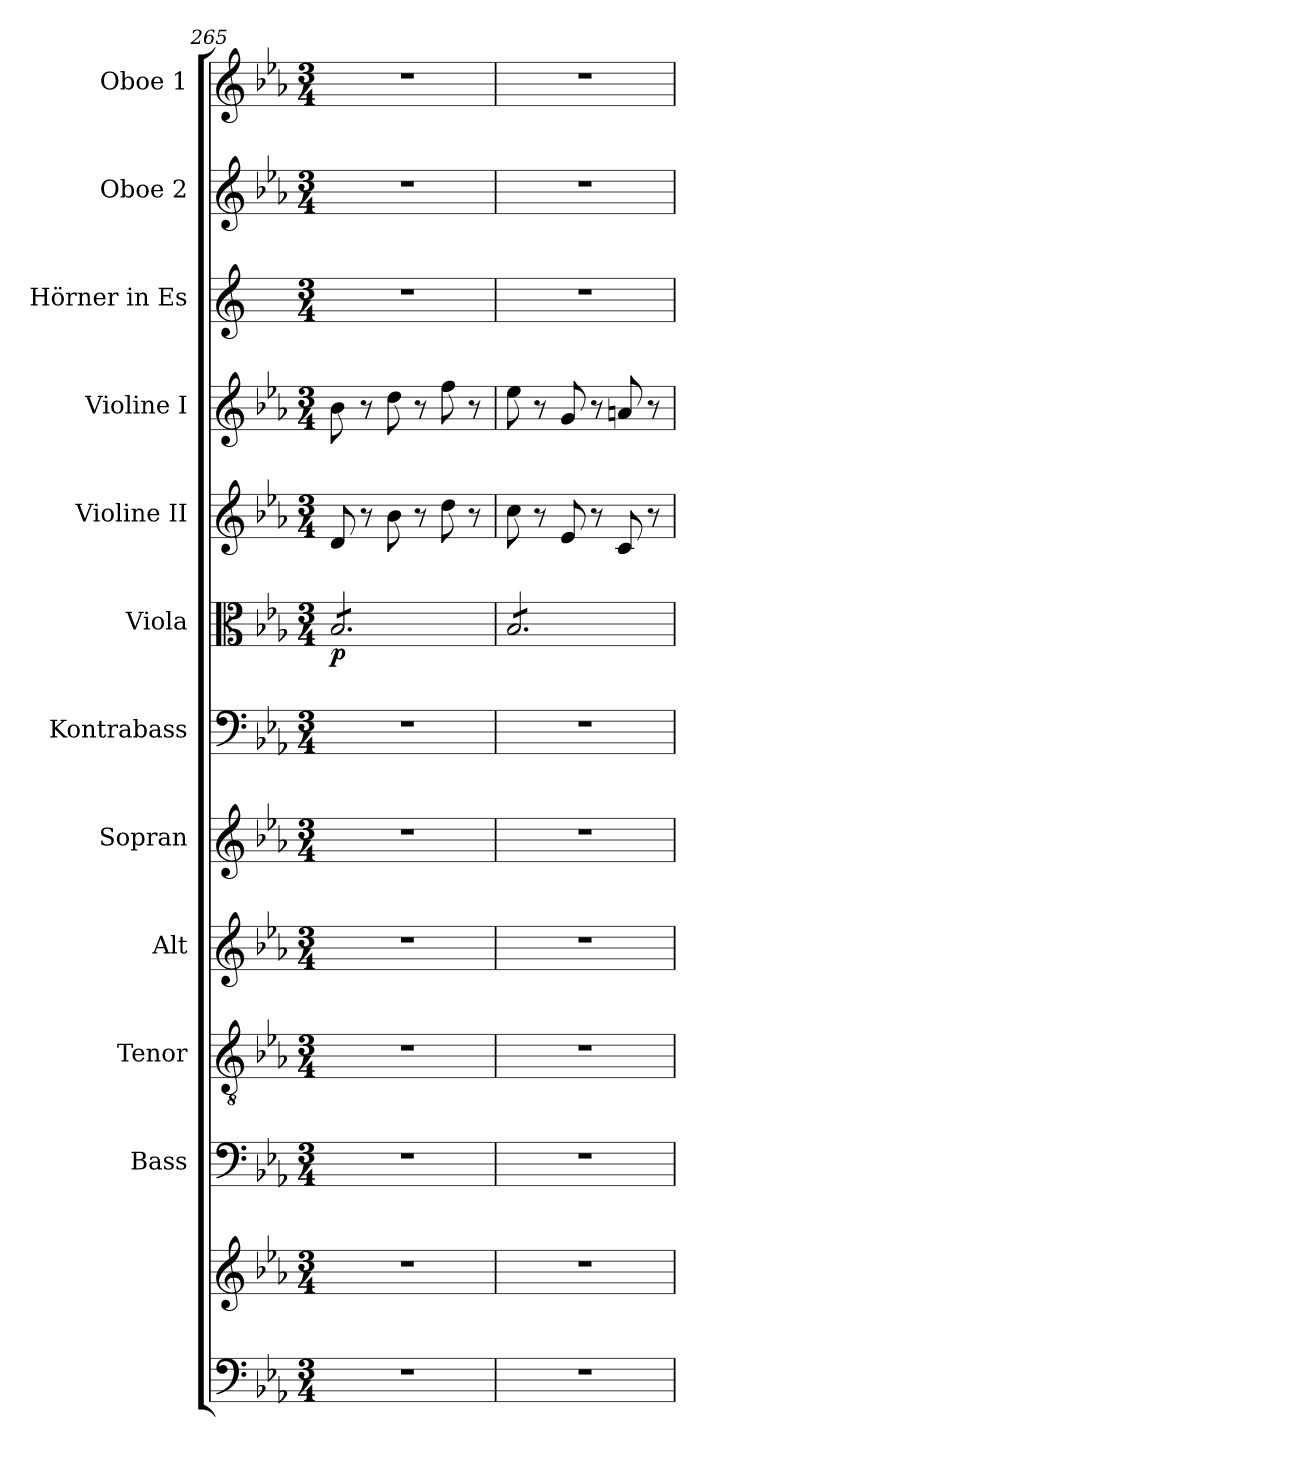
**kern	**kern	**kern	**kern	**kern	**kern	**kern	**kern	**dynam	**kern	**kern	**kern	**kern	**kern
*part12	*part12	*part11	*part10	*part9	*part8	*part7	*part6	*part6	*part5	*part4	*part3	*part2	*part1
*staff13	*staff12	*staff11	*staff10	*staff9	*staff8	*staff7	*staff6	*staff6	*staff5	*staff4	*staff3	*staff2	*staff1
*	*	*I"Bass	*I"Tenor	*I"Alt	*I"Sopran	*I"Kontrabass	*I"Viola	*	*I"Violine II	*I"Violine I	*I"Hörner in Es	*I"Oboe 2	*I"Oboe 1
*	*	*I'B.	*I'T.	*I'A.	*I'S.	*I'Kb.	*I'Vla.	*	*I'Vl. II	*I'Vl. I	*	*I'Ob. 2	*I'Ob. 1
*clefF4	*clefG2	*clefF4	*clefGv2	*clefG2	*clefG2	*clefF4	*clefC3	*	*clefG2	*clefG2	*clefG2	*clefG2	*clefG2
*	*	*	*	*	*	*ITrd7c12	*	*	*	*	*ITrd5c9	*	*
*k[b-e-a-]	*k[b-e-a-]	*k[b-e-a-]	*k[b-e-a-]	*k[b-e-a-]	*k[b-e-a-]	*k[b-e-a-]	*k[b-e-a-]	*	*k[b-e-a-]	*k[b-e-a-]	*k[b-e-a-]	*k[b-e-a-]	*k[b-e-a-]
*E-:	*E-:	*E-:	*E-:	*E-:	*E-:	*E-:	*E-:	*	*E-:	*E-:	*E-:	*E-:	*E-:
*M3/4	*M3/4	*M3/4	*M3/4	*M3/4	*M3/4	*M3/4	*M3/4	*	*M3/4	*M3/4	*M3/4	*M3/4	*M3/4
=265	=265	=265	=265	=265	=265	=265	=265	=265	=265	=265	=265	=265	=265
!	!	!	!	!	!	!	!	!LO:DY:b	!	!	!	!	!
*	*	*	*	*	*	*	*tremolo	*	*	*	*	*	*
2.r	2.r	2.r	2.r	2.r	2.r	2.r	8B-/L	p	8d/	8b-\	2.r	2.r	2.r
.	.	.	.	.	.	.	8B-/	.	8r	8r	.	.	.
.	.	.	.	.	.	.	8B-/	.	8b-\	8dd\	.	.	.
.	.	.	.	.	.	.	8B-/	.	8r	8r	.	.	.
.	.	.	.	.	.	.	8B-/	.	8dd\	8ff\	.	.	.
.	.	.	.	.	.	.	8B-/J	.	8r	8r	.	.	.
=266	=266	=266	=266	=266	=266	=266	=266	=266	=266	=266	=266	=266	=266
2.r	2.r	2.r	2.r	2.r	2.r	2.r	8B-/L	.	8cc\	8ee-\	2.r	2.r	2.r
.	.	.	.	.	.	.	8B-/	.	8r	8r	.	.	.
.	.	.	.	.	.	.	8B-/	.	8e-/	8g/	.	.	.
.	.	.	.	.	.	.	8B-/	.	8r	8r	.	.	.
.	.	.	.	.	.	.	8B-/	.	8c/	8an/	.	.	.
.	.	.	.	.	.	.	8B-/J	.	8r	8r	.	.	.
*	*	*	*	*	*	*	*Xtremolo	*	*	*	*	*	*
=	=	=	=	=	=	=	=	=	=	=	=	=	=
*-	*-	*-	*-	*-	*-	*-	*-	*-	*-	*-	*-	*-	*-
